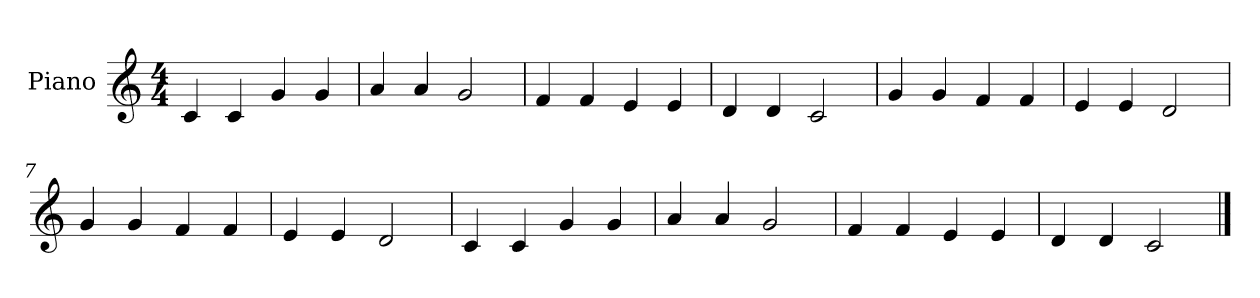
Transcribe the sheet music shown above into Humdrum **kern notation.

**kern
*part1
*staff1
*I"Piano
*I'Pno.
*clefG2
*k[]
*M4/4
=1
4ci/
4ci/
4gj/
4gj/
=2
4aZ/
4aZ/
2gj/
=3
4fV/
4fV/
4eN/
4eN/
!!LO:LB:g=z
=4
4dl/
4dl/
2ci/
=5
4gj/
4gj/
4fV/
4fV/
=6
4eN/
4eN/
2dl/
!!LO:LB:g=z
=7
4gj/
4gj/
4fV/
4fV/
=8
4eN/
4eN/
2dl/
=9
4ci/
4ci/
4gj/
4gj/
!!LO:LB:g=z
=10
4aZ/
4aZ/
2gj/
=11
4fV/
4fV/
4eN/
4eN/
=12
4dl/
4dl/
2ci/
==
*-
